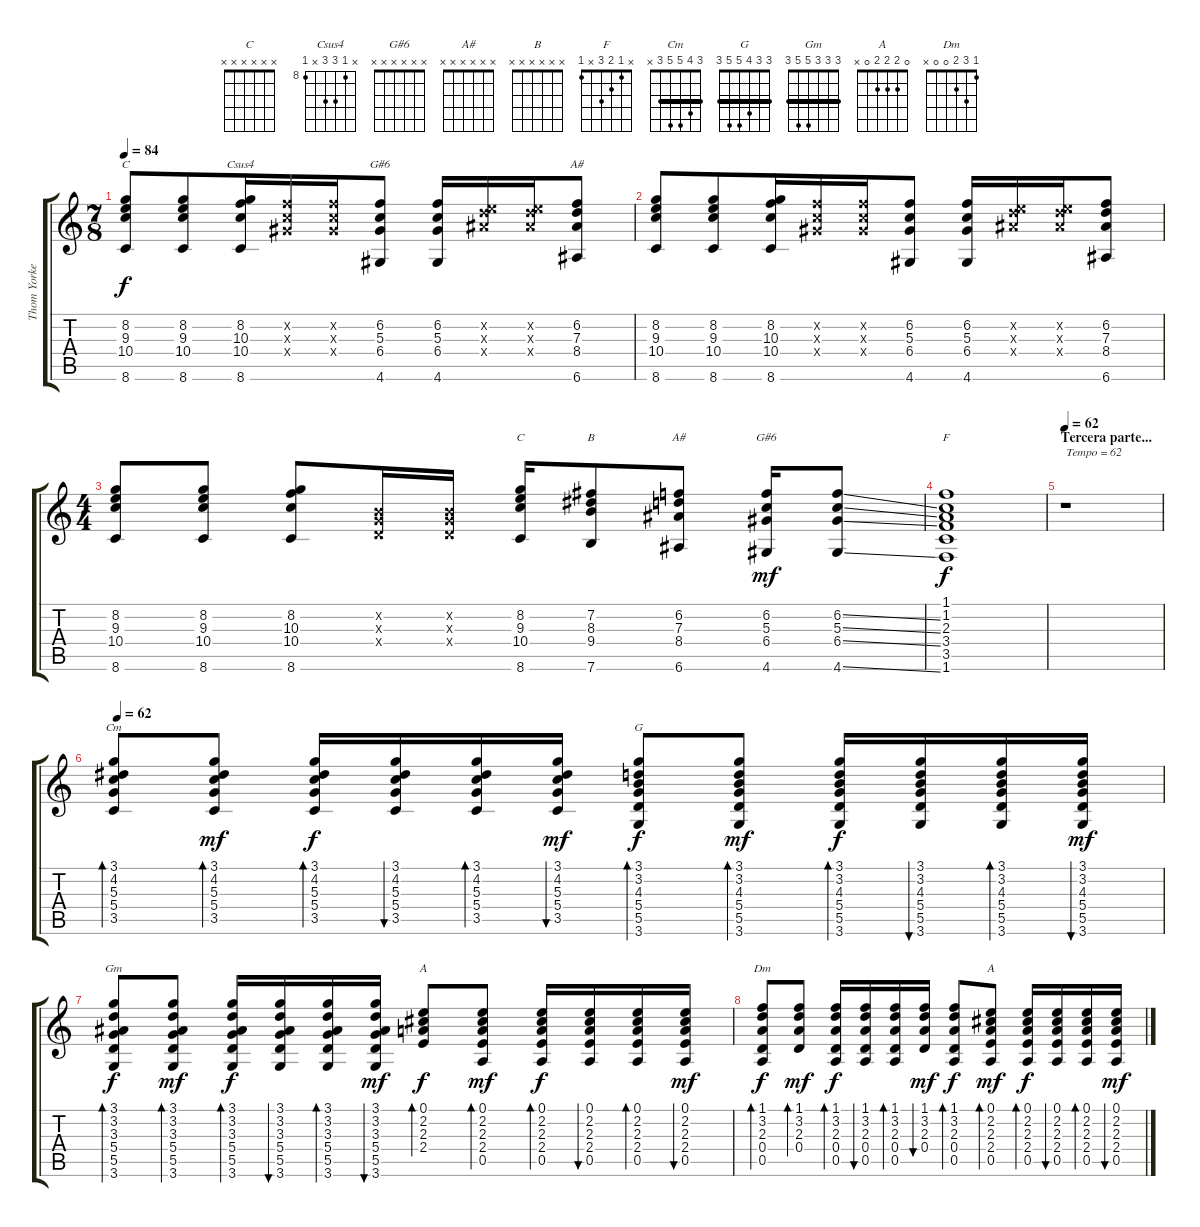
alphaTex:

\track ("Thom Yorke (acordes)" "Thom Yorke") {instrument acousticguitarsteel}
\staff {score tabs}
\tuning (E4 B3 G3 D3 A2 E2) {hide}
\chord ("C" x 8 9 10 x 8) {firstfret 8}
\chord ("Csus4" x 8 10 10 x 8) {firstfret 8}
\chord ("G#6" x 6 5 6 x 4) {firstfret 4}
\chord ("A#" x 6 7 8 x 6) {firstfret 6}
\chord ("C" x x x x x x) {firstfret 0}
\chord ("B" x x x x x x) {firstfret 0}
\chord ("A#" x x x x x x) {firstfret 0}
\chord ("G#6" x x x x x x) {firstfret 0}
\chord ("F" x 1 2 3 x 1)
\chord ("Cm" 3 4 5 5 3 x) {barre 3}
\chord ("G" 3 3 4 5 5 3) {barre 3}
\chord ("Gm" 3 3 3 5 5 3) {barre 3}
\chord ("A" 0 2 2 2 x x)
\chord ("Dm" 1 3 2 0 0 x)
\chord ("A" 0 2 2 2 0 x)
\ts (7 8)
\tempo 84
\clef g2
\ks c
(8.2 9.3 10.4 8.6).8{ch "C" dy f} (8.2 9.3 10.4 8.6).8 (8.2 10.3 10.4 8.6).16{ch "Csus4"} (6.2{x} 5.3{x} 6.4{x}).16 (6.2{x} 5.3{x} 6.4{x}).16 (6.2 5.3 6.4 4.6).8{ch "G#6"} (6.2 5.3 6.4 4.6).16 (5.2{x} 7.3{x} 8.4{x}).16 (5.2{x} 7.3{x} 8.4{x}).16 (6.2 7.3 8.4 6.6).8{ch "A#"} |
(8.2 9.3 10.4 8.6).8 (8.2 9.3 10.4 8.6).8 (8.2 10.3 10.4 8.6).16 (6.2{x} 5.3{x} 6.4{x}).16 (6.2{x} 5.3{x} 6.4{x}).16 (6.2 5.3 6.4 4.6).8 (6.2 5.3 6.4 4.6).16 (5.2{x} 7.3{x} 8.4{x}).16 (5.2{x} 7.3{x} 8.4{x}).16 (6.2 7.3 8.4 6.6).8 |
\ts (4 4)
(8.2 9.3 10.4 8.6).8 (8.2 9.3 10.4 8.6).8 (8.2 10.3 10.4 8.6).8 (0.2{x} 0.3{x} 0.4{x}).16 (0.2{x} 0.3{x} 0.4{x}).16 (8.2 9.3 10.4 8.6).16{ch "C"} (7.2 8.3 9.4 7.6).8{ch "B"} (6.2 7.3 8.4 6.6).8{ch "A#"} (6.2 5.3 6.4 4.6).16{ch "G#6" dy mf} (6.2{ss} 5.3{ss} 6.4{ss} 4.6{ss}).8 |
(1.1 1.2 2.3 3.4 3.5 1.6).1{ch "F" dy f} |
\section ("" "Tercera parte...")
\tempo 62
r.1{txt "Tempo = 62"} |
\tempo 62
(3.1 4.2 5.3 5.4 3.5).8{bd 30 ch "Cm" volume 7} (3.1 4.2 5.3 5.4 3.5).8{bd 30 dy mf} (3.1 4.2 5.3 5.4 3.5).16{bd 30 dy f} (3.1 4.2 5.3 5.4 3.5).16{bu 30} (3.1 4.2 5.3 5.4 3.5).16{bd 30} (3.1 4.2 5.3 5.4 3.5).16{bu 30 dy mf} (3.1 3.2 4.3 5.4 5.5 3.6).8{bd 30 ch "G" dy f} (3.1 3.2 4.3 5.4 5.5 3.6).8{bd 30 dy mf} (3.1 3.2 4.3 5.4 5.5 3.6).16{bd 30 dy f} (3.1 3.2 4.3 5.4 5.5 3.6).16{bu 30} (3.1 3.2 4.3 5.4 5.5 3.6).16{bd 30} (3.1 3.2 4.3 5.4 5.5 3.6).16{bu 30 dy mf} |
(3.1 3.2 3.3 5.4 5.5 3.6).8{bd 30 ch "Gm" dy f} (3.1 3.2 3.3 5.4 5.5 3.6).8{bd 30 dy mf} (3.1 3.2 3.3 5.4 5.5 3.6).16{bd 30 dy f} (3.1 3.2 3.3 5.4 5.5 3.6).16{bu 30} (3.1 3.2 3.3 5.4 5.5 3.6).16{bd 30} (3.1 3.2 3.3 5.4 5.5 3.6).16{bu 30 dy mf} (0.1 2.2 2.3 2.4).8{bd 30 ch "A" dy f} (0.1 2.2 2.3 2.4 0.5).8{bd 30 dy mf} (0.1 2.2 2.3 2.4 0.5).16{bd 30 dy f} (0.1 2.2 2.3 2.4 0.5).16{bu 30} (0.1 2.2 2.3 2.4 0.5).16{bd 30} (0.1 2.2 2.3 2.4 0.5).16{bu 30 dy mf} |
(1.1 3.2 2.3 0.4 0.5).8{bd 30 ch "Dm" dy f} (1.1 3.2 2.3 0.4).8{bd 30 dy mf} (1.1 3.2 2.3 0.4 0.5).16{bd 30 dy f} (1.1 3.2 2.3 0.4 0.5).16{bu 30} (1.1 3.2 2.3 0.4 0.5).16{bd 30} (1.1 3.2 2.3 0.4).16{bu 30 dy mf} (1.1 3.2 2.3 0.4 0.5).8{bd 30 dy f} (0.1 2.2 2.3 2.4 0.5).8{bd 30 ch "A" dy mf} (0.1 2.2 2.3 2.4 0.5).16{bd 30 dy f} (0.1 2.2 2.3 2.4 0.5).16{bu 30} (0.1 2.2 2.3 2.4 0.5).16{bd 30} (0.1 2.2 2.3 2.4 0.5).16{bu 30 dy mf}
